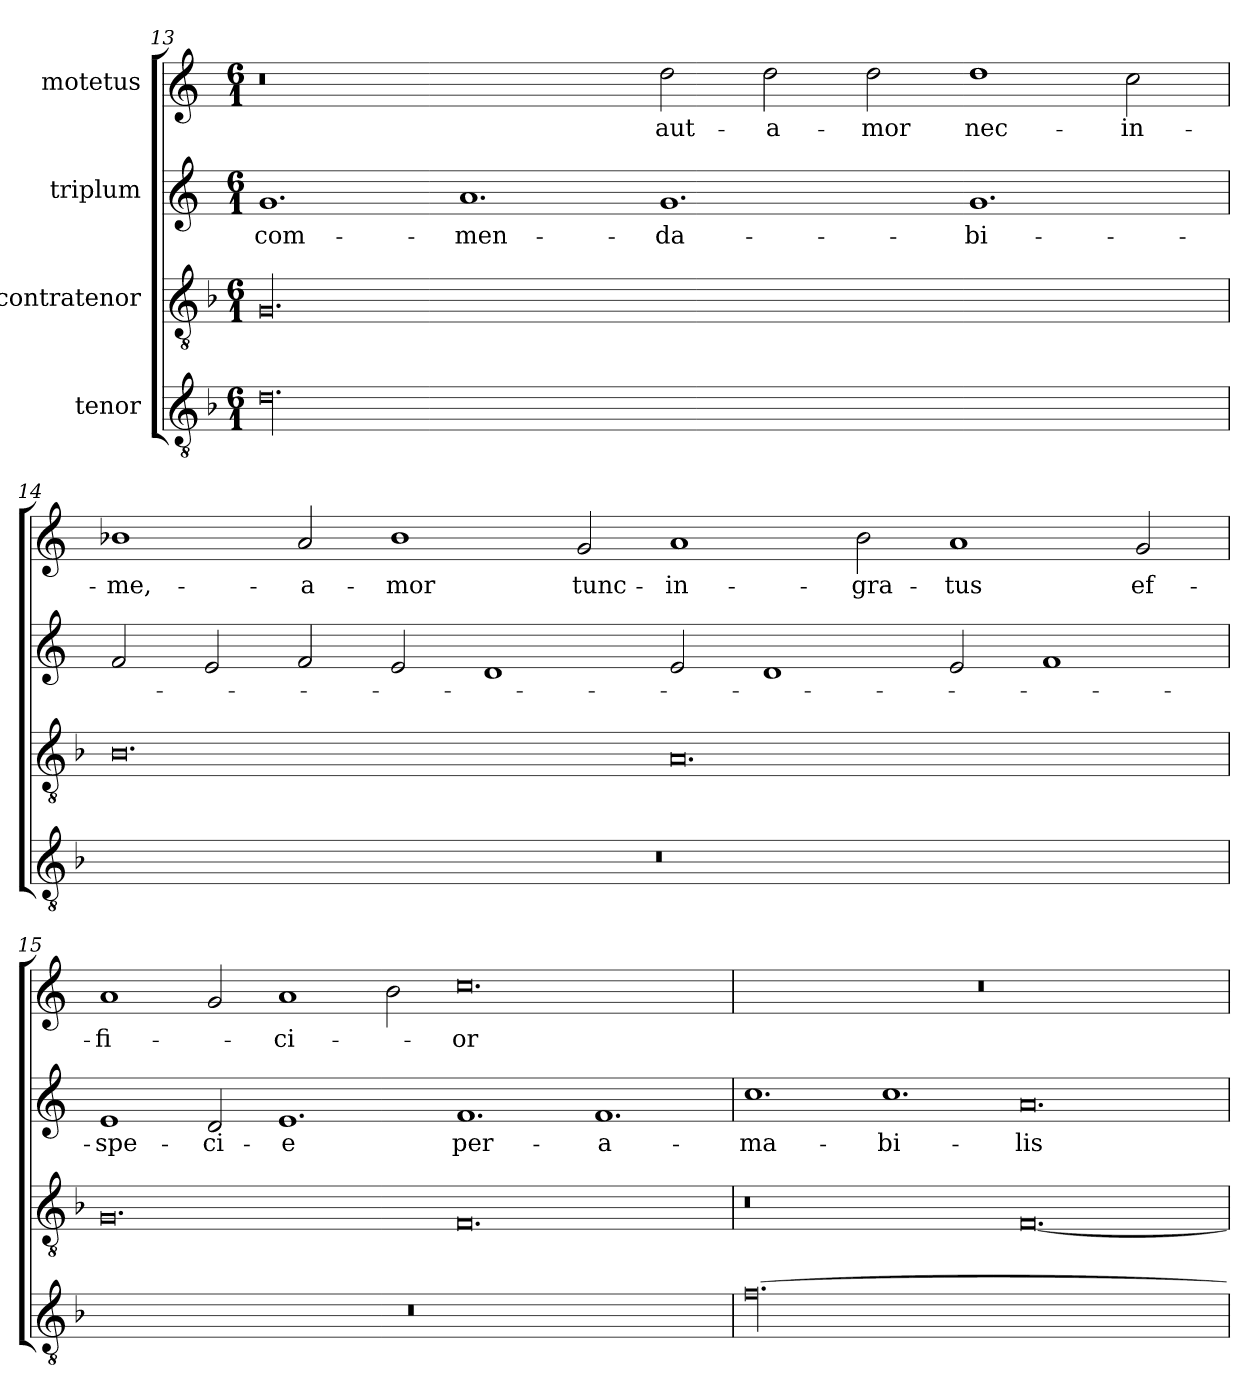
**kern	**kern	**kern	**text	**kern	**text
*part4	*part3	*part2	*part2	*part1	*part1
*staff4	*staff3	*staff2	*staff2	*staff1	*staff1
*I"tenor	*I"contratenor	*I"triplum	*	*I"motetus	*
*clefGv2	*clefGv2	*clefG2	*	*clefG2	*
*k[b-]	*k[b-]	*k[]	*	*k[]	*
*F:	*F:	*C:	*	*C:	*
*M6/1	*M6/1	*M6/1	*	*M6/1	*
=13	=13	=13	=13	=13	=13
00.d\	00.G/	1.g/	com-	0.r	.
.	.	1.a/	-men-	.	.
.	.	1.g/	-da-	2dd\	aut-
.	.	.	.	2dd\	a-
.	.	.	.	2dd\	-mor
.	.	1.g/	-bi-	1dd\	nec-
.	.	.	.	2cc\	in-
!!LO:LB:g=z
=14	=14	=14	=14	=14	=14
00.r	0.B-\	2f/	.	1b-X\	me,-
.	.	2e/	.	.	.
.	.	2f/	.	2a/	a-
.	.	2e/	.	1b-\	-mor
.	.	1d/	.	.	.
.	.	.	.	2g/	tunc-
.	0.A/	2e/	.	1a/	in-
.	.	1d/	.	.	.
.	.	.	.	2b-\	-gra-
.	.	2e/	.	1a/	-tus
.	.	1f/	.	.	.
.	.	.	.	2g/	ef-
=15	=15	=15	=15	=15	=15
00.r	0.G/	1e/	-spe-	1a/	-fi-
.	.	2d/	-ci-	2g/	.
.	.	1.e/	-e	1a/	-ci-
.	.	.	.	2b\	.
.	0.F/	1.f/	per-	0.cc\	-or
.	.	1.f/	-a-	.	.
=16	=16	=16	=16	=16	=16
[00.f\	0.r	1.cc\	-ma-	00.r	.
.	.	1.cc\	-bi-	.	.
.	[0.F/	0.a/	-lis	.	.
=	=	=	=	=	=
*-	*-	*-	*-	*-	*-
